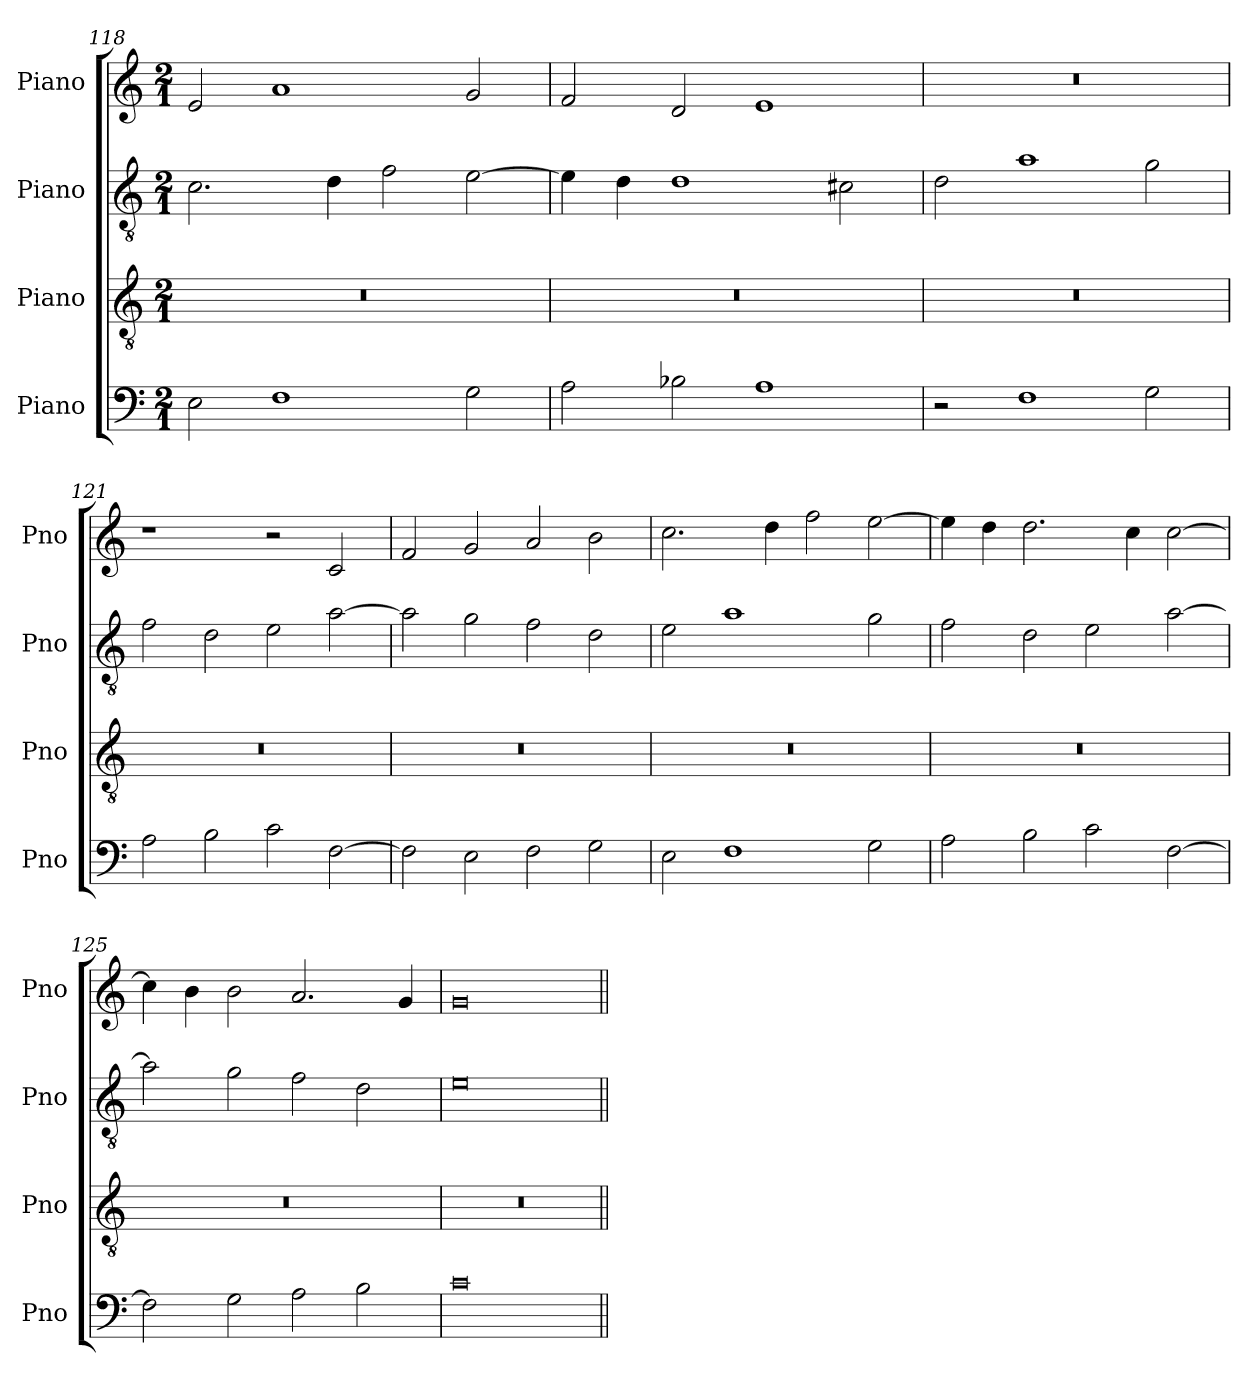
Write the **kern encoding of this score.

**kern	**kern	**kern	**kern
*part4	*part3	*part2	*part1
*staff4	*staff3	*staff2	*staff1
*I"Piano	*I"Piano	*I"Piano	*I"Piano
*I'Pno	*I'Pno	*I'Pno	*I'Pno
!!LO:LB:g=z
*clefF4	*clefGv2	*clefGv2	*clefG2
*k[]	*k[]	*k[]	*k[]
*M2/1	*M2/1	*M2/1	*M2/1
=118	=118	=118	=118
2E\	0r	2.c\	2e/
1F	.	.	1a
.	.	4d\	.
.	.	2f\	.
2G\	.	[2e\	2g/
=119	=119	=119	=119
2A\	0r	4e\]	2f/
.	.	4d\	.
2B-X\	.	1d	2d/
1A	.	.	1e
.	.	2c#X\	.
=120	=120	=120	=120
2r	0r	2d\	0r
1F	.	1a	.
2G\	.	2g\	.
=121	=121	=121	=121
2A\	0r	2f\	1r
2B\	.	2d\	.
2c\	.	2e\	2r
[2F\	.	[2a\	2c/
!!LO:PB:g=z
=122	=122	=122	=122
2F\]	0r	2a\]	2f/
2E\	.	2g\	2g/
2F\	.	2f\	2a/
2G\	.	2d\	2b\
=123	=123	=123	=123
2E\	0r	2e\	2.cc\
1F	.	1a	.
.	.	.	4dd\
.	.	.	2ff\
2G\	.	2g\	[2ee\
=124	=124	=124	=124
2A\	0r	2f\	4ee\]
.	.	.	4dd\
2B\	.	2d\	2.dd\
2c\	.	2e\	.
.	.	.	4cc\
[2F\	.	[2a\	[2cc\
=125	=125	=125	=125
2F\]	0r	2a\]	4cc\]
.	.	.	4b\
2G\	.	2g\	2b\
2A\	.	2f\	2.a/
2B\	.	2d\	.
.	.	.	4g/
!!LO:LB:g=z
=126	=126	=126	=126
0c	0r	0e	0g
=||	=||	=||	=||
*-	*-	*-	*-
